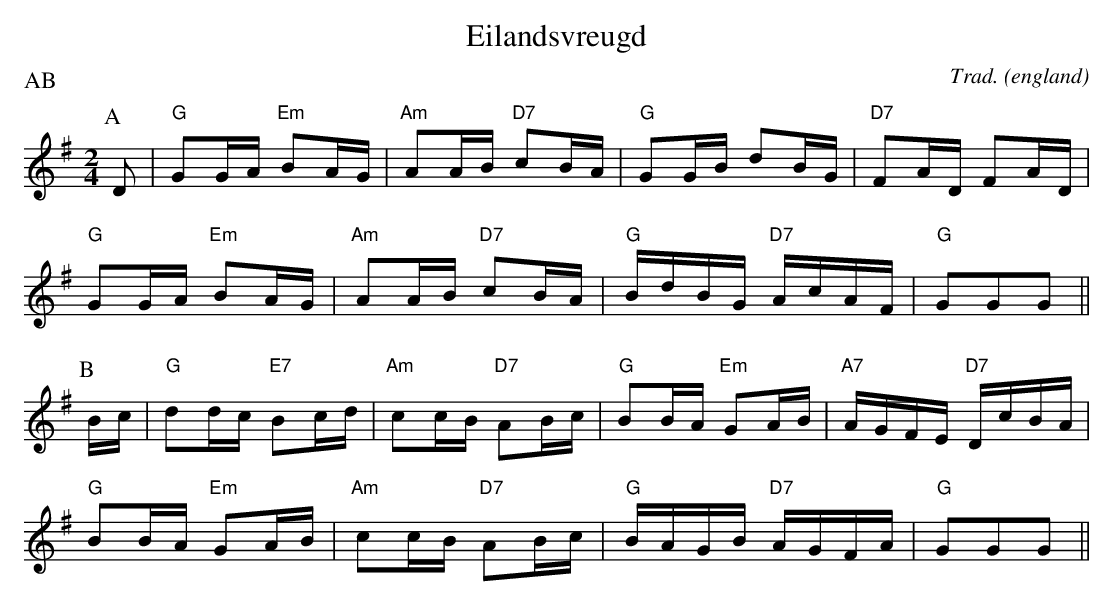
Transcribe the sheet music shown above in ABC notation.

X:1
T:Eilandsvreugd
O:england
C:Trad.
L:1/16
M:2/4
P:AB
K:G
P:A
D2 | "G"G2GA "Em"B2AG | "Am"A2AB "D7"c2BA | "G"G2GB d2BG | "D7"F2AD F2AD |
"G"G2GA "Em"B2AG | "Am"A2AB "D7"c2BA |"G"BdBG "D7"AcAF | "G"G2G2G2 ||
P:B
Bc | "G"d2dc "E7"B2cd | "Am"c2cB "D7"A2Bc | "G"B2BA "Em"G2AB | "A7"AGFE "D7"DcBA |
"G"B2BA "Em"G2AB | "Am"c2cB "D7"A2Bc | "G"BAGB "D7"AGFA | "G"G2G2G2 ||
